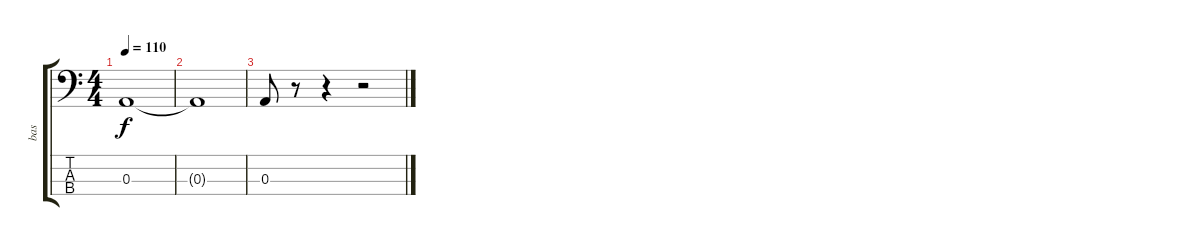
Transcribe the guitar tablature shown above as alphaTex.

\track ("bas" "bas") {instrument electricbassfinger}
\staff {score tabs}
\tuning (G2 D2 A1 E1) {hide}
\ts (4 4)
\tempo 110
\clef f4
\ks c
0.3{t}.1{dy f} |
0.3{t}.1 |
0.3.8 r.8 r.4 r.2
